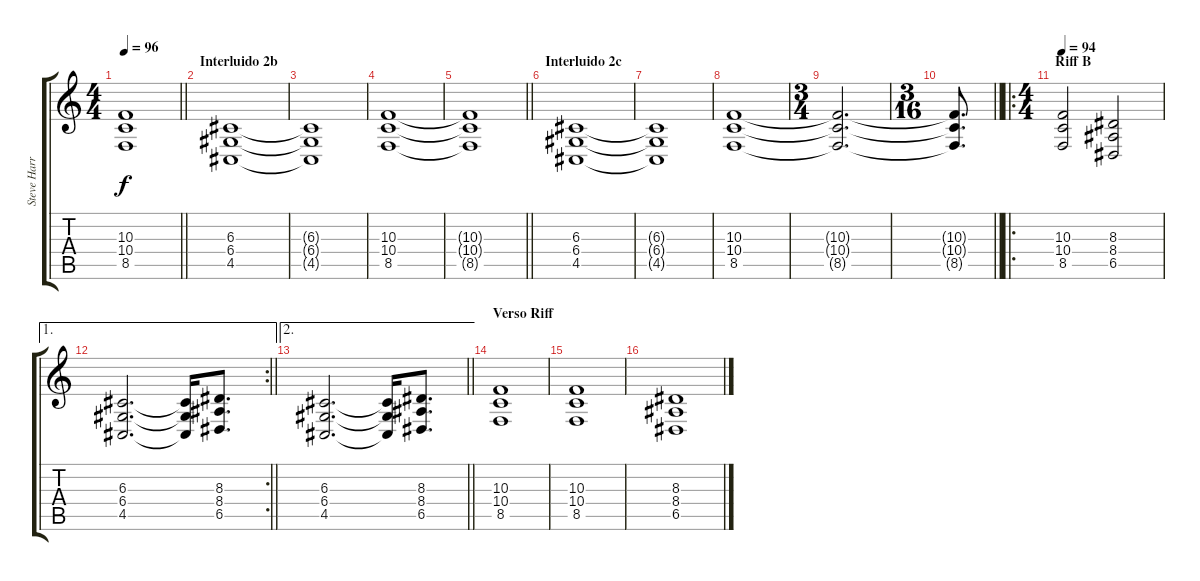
\track ("Steve Harris (Sintetizador)" "Steve Harr") {instrument synthstrings1}
\staff {score tabs}
\tuning (E4 B3 G3 D3 A2 E2) {hide}
\ts (4 4)
\tempo 96
\clef g2
\barLineRight lightlight
\ks c
(10.3{t} 10.4{t} 8.5{t}).1{dy f} |
\section ("" "Interluido 2b")
(6.3 6.4 4.5).1 |
(6.3{t} 6.4{t} 4.5{t}).1 |
(10.3 10.4 8.5).1 |
\barLineRight lightlight
(10.3{t} 10.4{t} 8.5{t}).1 |
\section ("" "Interluido 2c")
(6.3 6.4 4.5).1 |
(6.3{t} 6.4{t} 4.5{t}).1 |
(10.3 10.4 8.5).1 |
\ts (3 4)
(10.3{t} 10.4{t} 8.5{t}).2{d} |
\ts (3 16)
\barLineRight lightlight
(10.3{t} 10.4{t} 8.5{t}).8{d} |
\ro
\ts (4 4)
\section ("" "Riff B")
\tempo 94
(10.3 10.4 8.5).2 (8.3 8.4 6.5).2 |
\ae 1
\rc 2
\barLineRight lightlight
(6.3 6.4 4.5).2{d} (6.3{t} 6.4{t} 4.5{t}).16 (8.3 8.4 6.5).8{d} |
\ae 2
\barLineRight lightlight
(6.3 6.4 4.5).2{d} (6.3{t} 6.4{t} 4.5{t}).16 (8.3 8.4 6.5).8{d} |
\section ("" "Verso Riff")
(10.3 10.4 8.5).1 |
(10.3 10.4 8.5).1 |
(8.3 8.4 6.5).1
